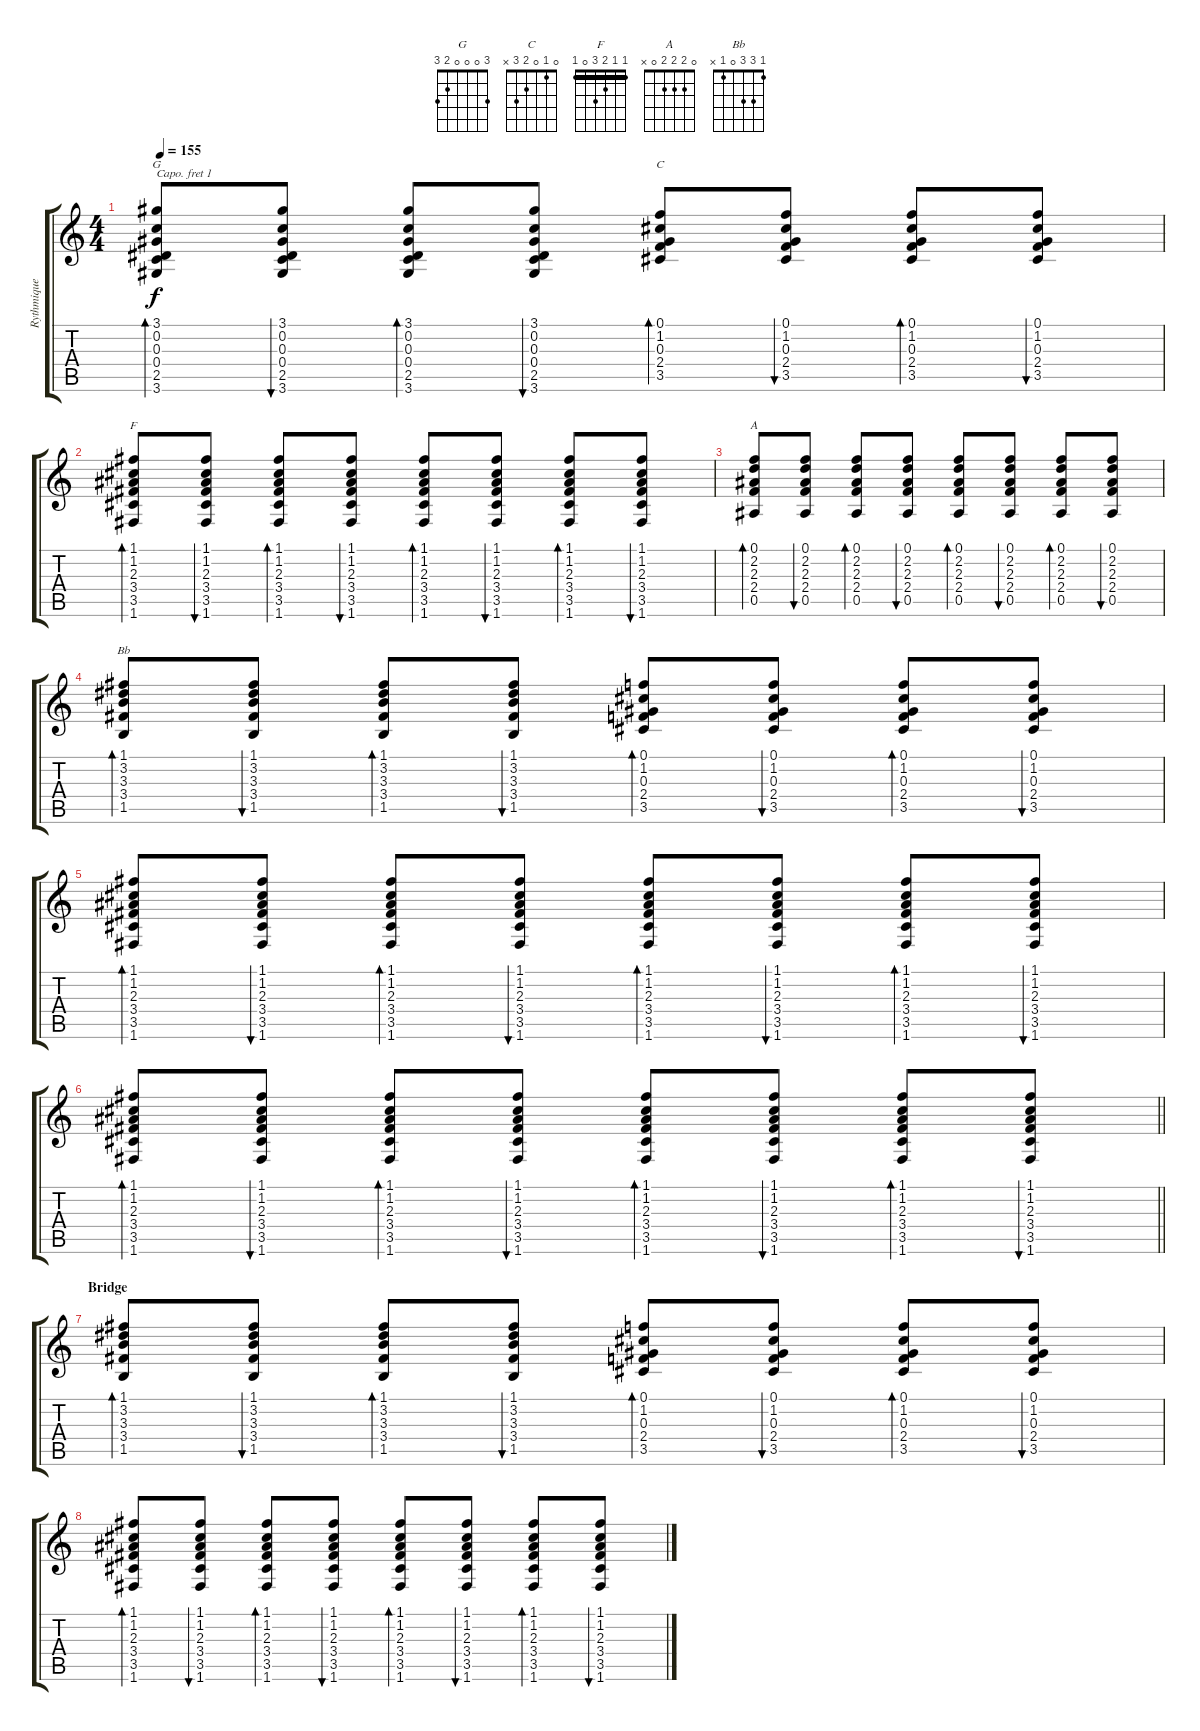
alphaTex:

\track ("Rythmique" "Rythmique") {instrument acousticguitarsteel}
\staff {score tabs}
\capo 1
\tuning (E4 B3 G3 D3 A2 E2) {hide}
\chord ("G" 3 0 0 0 2 3)
\chord ("C" 0 1 0 2 3 x)
\chord ("F" 1 1 2 3 0 1) {barre 1}
\chord ("A" 0 2 2 2 0 x)
\chord ("Bb" 1 3 3 0 1 x)
\ts (4 4)
\tempo 155
\clef g2
\ks c
(3.1 0.2 0.3 0.4 2.5 3.6).8{bd 60 ch "G" dy f} (3.1 0.2 0.3 0.4 2.5 3.6).8{bu 60} (3.1 0.2 0.3 0.4 2.5 3.6).8{bd 60} (3.1 0.2 0.3 0.4 2.5 3.6).8{bu 60} (0.1 1.2 0.3 2.4 3.5).8{bd 60 ch "C"} (0.1 1.2 0.3 2.4 3.5).8{bu 60} (0.1 1.2 0.3 2.4 3.5).8{bd 60} (0.1 1.2 0.3 2.4 3.5).8{bu 60} |
(1.1 1.2 2.3 3.4 3.5 1.6).8{bd 60 ch "F"} (1.1 1.2 2.3 3.4 3.5 1.6).8{bu 60} (1.1 1.2 2.3 3.4 3.5 1.6).8{bd 60} (1.1 1.2 2.3 3.4 3.5 1.6).8{bu 60} (1.1 1.2 2.3 3.4 3.5 1.6).8{bd 60} (1.1 1.2 2.3 3.4 3.5 1.6).8{bu 60} (1.1 1.2 2.3 3.4 3.5 1.6).8{bd 60} (1.1 1.2 2.3 3.4 3.5 1.6).8{bu 60} |
(0.1 2.2 2.3 2.4 0.5).8{bd 60 ch "A"} (0.1 2.2 2.3 2.4 0.5).8{bu 60} (0.1 2.2 2.3 2.4 0.5).8{bd 60} (0.1 2.2 2.3 2.4 0.5).8{bu 60} (0.1 2.2 2.3 2.4 0.5).8{bd 60} (0.1 2.2 2.3 2.4 0.5).8{bu 60} (0.1 2.2 2.3 2.4 0.5).8{bd 60} (0.1 2.2 2.3 2.4 0.5).8{bu 60} |
(1.1 3.2 3.3 3.4 1.5).8{bd 60 ch "Bb"} (1.1 3.2 3.3 3.4 1.5).8{bu 60} (1.1 3.2 3.3 3.4 1.5).8{bd 60} (1.1 3.2 3.3 3.4 1.5).8{bu 60} (0.1 1.2 0.3 2.4 3.5).8{bd 60} (0.1 1.2 0.3 2.4 3.5).8{bu 60} (0.1 1.2 0.3 2.4 3.5).8{bd 60} (0.1 1.2 0.3 2.4 3.5).8{bu 60} |
(1.1 1.2 2.3 3.4 3.5 1.6).8{bd 60} (1.1 1.2 2.3 3.4 3.5 1.6).8{bu 60} (1.1 1.2 2.3 3.4 3.5 1.6).8{bd 60} (1.1 1.2 2.3 3.4 3.5 1.6).8{bu 60} (1.1 1.2 2.3 3.4 3.5 1.6).8{bd 60} (1.1 1.2 2.3 3.4 3.5 1.6).8{bu 60} (1.1 1.2 2.3 3.4 3.5 1.6).8{bd 60} (1.1 1.2 2.3 3.4 3.5 1.6).8{bu 60} |
\barLineRight lightlight
(1.1 1.2 2.3 3.4 3.5 1.6).8{bd 60} (1.1 1.2 2.3 3.4 3.5 1.6).8{bu 60} (1.1 1.2 2.3 3.4 3.5 1.6).8{bd 60} (1.1 1.2 2.3 3.4 3.5 1.6).8{bu 60} (1.1 1.2 2.3 3.4 3.5 1.6).8{bd 60} (1.1 1.2 2.3 3.4 3.5 1.6).8{bu 60} (1.1 1.2 2.3 3.4 3.5 1.6).8{bd 60} (1.1 1.2 2.3 3.4 3.5 1.6).8{bu 60} |
\section ("" "Bridge")
(1.1 3.2 3.3 3.4 1.5).8{bd 60} (1.1 3.2 3.3 3.4 1.5).8{bu 60} (1.1 3.2 3.3 3.4 1.5).8{bd 60} (1.1 3.2 3.3 3.4 1.5).8{bu 60} (0.1 1.2 0.3 2.4 3.5).8{bd 60} (0.1 1.2 0.3 2.4 3.5).8{bu 60} (0.1 1.2 0.3 2.4 3.5).8{bd 60} (0.1 1.2 0.3 2.4 3.5).8{bu 60} |
(1.1 1.2 2.3 3.4 3.5 1.6).8{bd 60} (1.1 1.2 2.3 3.4 3.5 1.6).8{bu 60} (1.1 1.2 2.3 3.4 3.5 1.6).8{bd 60} (1.1 1.2 2.3 3.4 3.5 1.6).8{bu 60} (1.1 1.2 2.3 3.4 3.5 1.6).8{bd 60} (1.1 1.2 2.3 3.4 3.5 1.6).8{bu 60} (1.1 1.2 2.3 3.4 3.5 1.6).8{bd 60} (1.1 1.2 2.3 3.4 3.5 1.6).8{bu 60}
